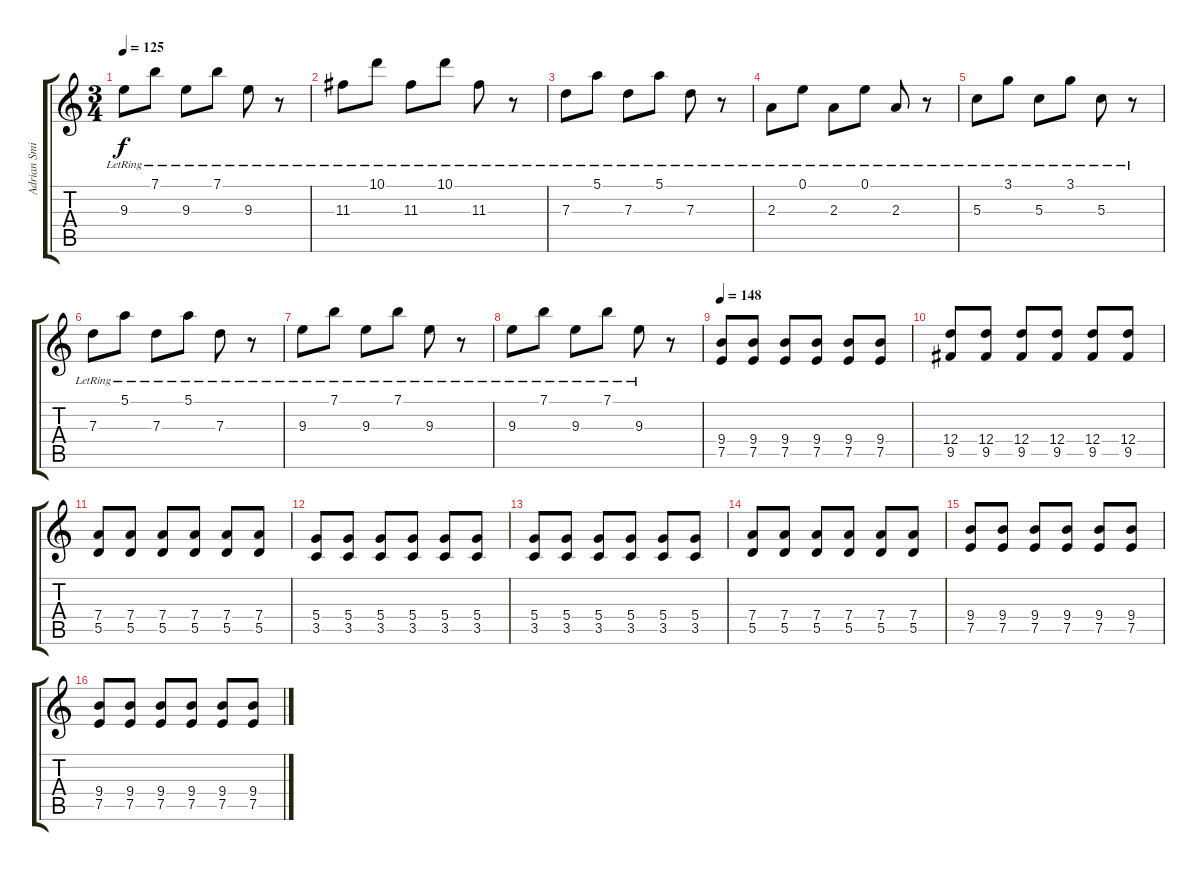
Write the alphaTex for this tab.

\track ("Adrian Smith" "Adrian Smi") {instrument overdrivenguitar}
\staff {score tabs}
\tuning (E4 B3 G3 D3 A2 E2) {hide}
\ts (3 4)
\tempo 125
\clef g2
\ks c
9.3{lr}.8{dy f} 7.1{lr}.8 9.3{lr}.8 7.1{lr}.8 9.3{lr}.8 r.8 |
11.3{lr}.8 10.1{lr}.8 11.3{lr}.8 10.1{lr}.8 11.3{lr}.8 r.8 |
7.3{lr}.8 5.1{lr}.8 7.3{lr}.8 5.1{lr}.8 7.3{lr}.8 r.8 |
2.3{lr}.8 0.1{lr}.8 2.3{lr}.8 0.1{lr}.8 2.3{lr}.8 r.8 |
5.3{lr}.8 3.1{lr}.8 5.3{lr}.8 3.1{lr}.8 5.3{lr}.8 r.8 |
7.3{lr}.8 5.1{lr}.8 7.3{lr}.8 5.1{lr}.8 7.3{lr}.8 r.8 |
9.3{lr}.8 7.1{lr}.8 9.3{lr}.8 7.1{lr}.8 9.3{lr}.8 r.8 |
9.3{lr}.8 7.1{lr}.8 9.3{lr}.8 7.1{lr}.8 9.3{lr}.8 r.8 |
\tempo 148
(9.4 7.5).8{instrument electricguitarmuted} (9.4 7.5).8 (9.4 7.5).8 (9.4 7.5).8 (9.4 7.5).8 (9.4 7.5).8 |
(12.4 9.5).8 (12.4 9.5).8 (12.4 9.5).8 (12.4 9.5).8 (12.4 9.5).8 (12.4 9.5).8 |
(7.4 5.5).8 (7.4 5.5).8 (7.4 5.5).8 (7.4 5.5).8 (7.4 5.5).8 (7.4 5.5).8 |
(5.4 3.5).8 (5.4 3.5).8 (5.4 3.5).8 (5.4 3.5).8 (5.4 3.5).8 (5.4 3.5).8 |
(5.4 3.5).8 (5.4 3.5).8 (5.4 3.5).8 (5.4 3.5).8 (5.4 3.5).8 (5.4 3.5).8 |
(7.4 5.5).8 (7.4 5.5).8 (7.4 5.5).8 (7.4 5.5).8 (7.4 5.5).8 (7.4 5.5).8 |
(9.4 7.5).8 (9.4 7.5).8 (9.4 7.5).8 (9.4 7.5).8 (9.4 7.5).8 (9.4 7.5).8 |
(9.4 7.5).8 (9.4 7.5).8 (9.4 7.5).8 (9.4 7.5).8 (9.4 7.5).8 (9.4 7.5).8
